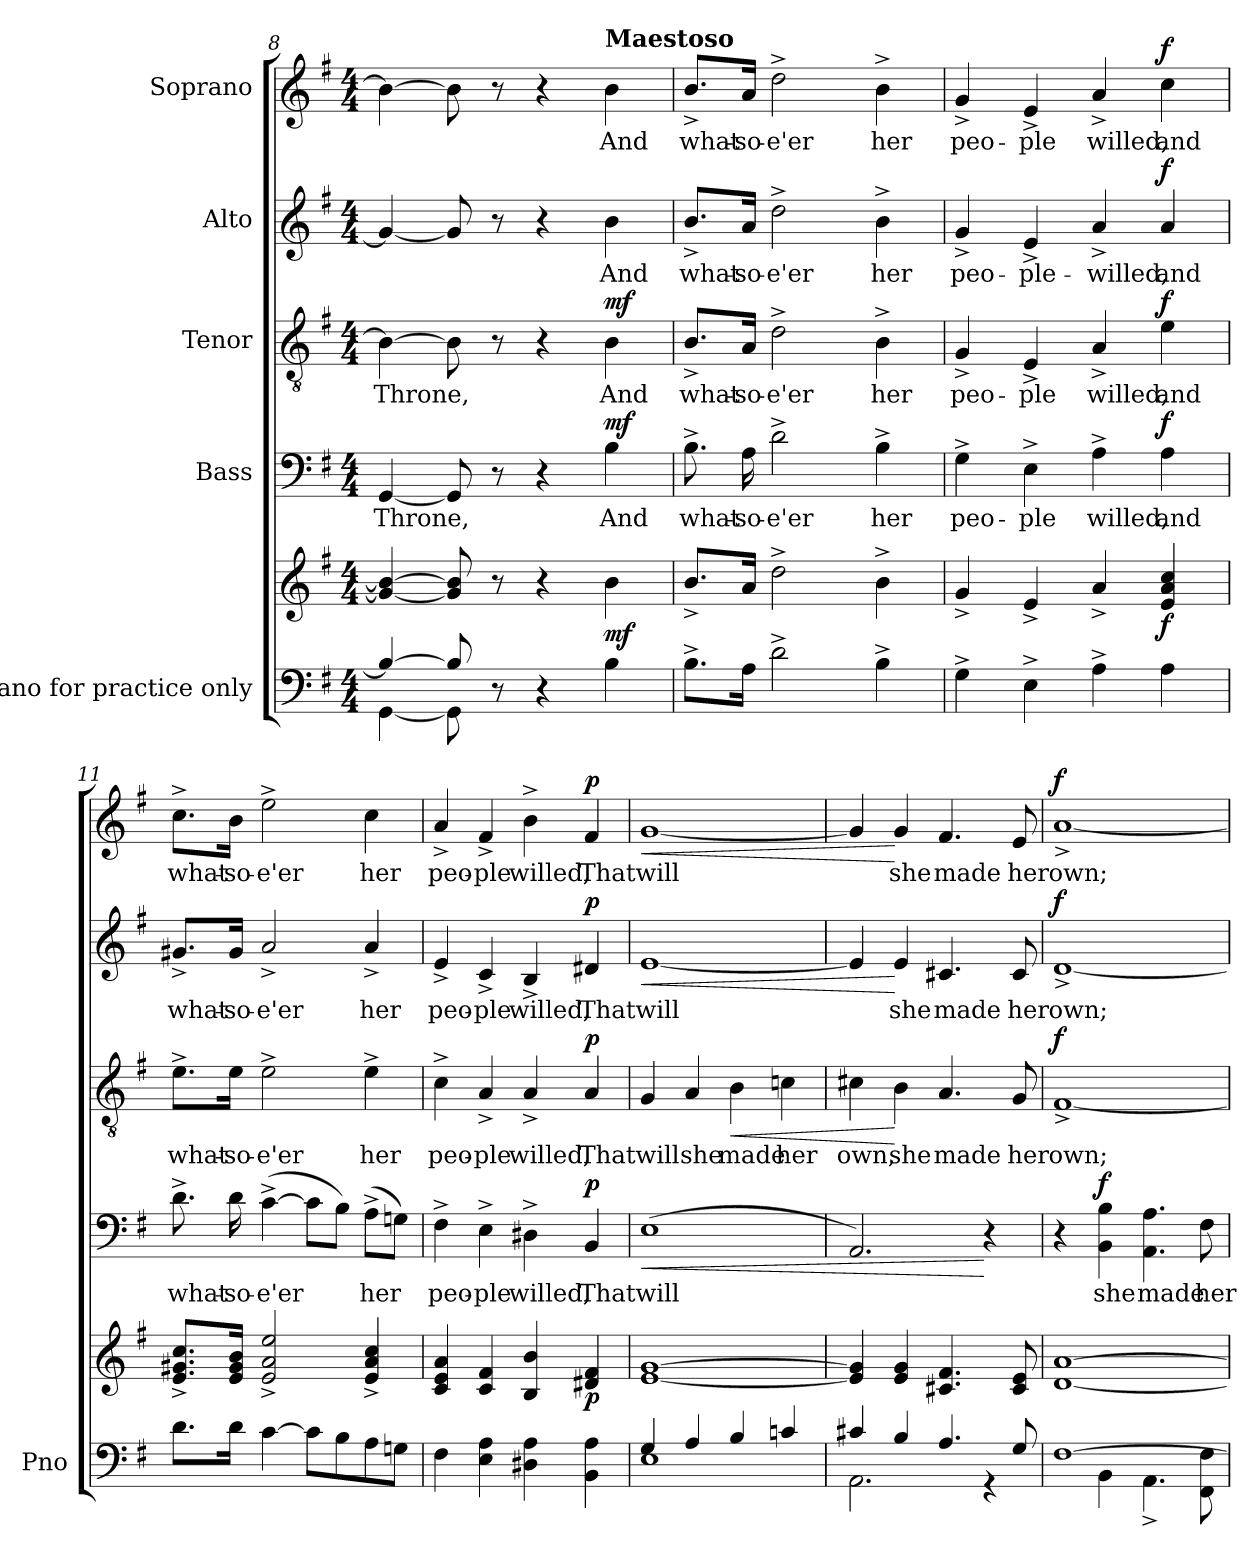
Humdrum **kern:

**kern	**kern	**dynam	**kern	**text	**dynam	**kern	**text	**dynam	**kern	**text	**dynam	**kern	**text	**dynam
*part5	*part5	*part5	*part4	*part4	*part4	*part3	*part3	*part3	*part2	*part2	*part2	*part1	*part1	*part1
*staff6	*staff5	*staff5/6	*staff4	*staff4	*staff4	*staff3	*staff3	*staff3	*staff2	*staff2	*staff2	*staff1	*staff1	*staff1
*I"Piano for practice only	*	*	*I"Bass	*	*	*I"Tenor	*	*	*I"Alto	*	*	*I"Soprano	*	*
*I'Pno	*	*	*	*	*	*	*	*	*	*	*	*	*	*
*clefF4	*clefG2	*	*clefF4	*	*	*clefGv2	*	*	*clefG2	*	*	*clefG2	*	*
*k[f#]	*k[f#]	*	*k[f#]	*	*	*k[f#]	*	*	*k[f#]	*	*	*k[f#]	*	*
*M4/4	*M4/4	*	*M4/4	*	*	*M4/4	*	*	*M4/4	*	*	*M4/4	*	*
=8	=8	=8	=8	=8	=8	=8	=8	=8	=8	=8	=8	=8	=8	=8
*^	*	*	*	*	*	*	*	*	*	*	*	*	*	*
4B/_	[4GG\	4g/_ 4b/_	.	[4GG/	Throne,	.	4B\_	Throne,	.	4g/_	.	.	4b\_	.	.
8B/]	8GG\]	8g/] 8b/]	.	8GG/]	.	.	8B\]	.	.	8g/]	.	.	8b\]	.	.
8r	8ryy	8r	.	8r	.	.	8r	.	.	8r	.	.	8r	.	.
4r	2ryy	4r	.	4r	.	.	4r	.	.	4r	.	.	4r	.	.
!	!	!	!	!	!	!	!	!	!	!	!	!	!LO:TX:a:B:t=Maestoso	!	!
!	!	!	!LO:DY:b	!	!	!LO:DY:a	!	!	!LO:DY:a	!	!	!	!	!	!
4B\	.	4b\	mf	4B\	And	mf	4B\	And	mf	4b\	And	.	4b\	And	.
*v	*v	*	*	*	*	*	*	*	*	*	*	*	*	*	*
=9	=9	=9	=9	=9	=9	=9	=9	=9	=9	=9	=9	=9	=9	=9
8.B^\L	8.b^/L	.	8.B^\	what-	.	8.B^/L	what-	.	8.b^/L	what-	.	8.b^/L	what-	.
16A\Jk	16a/Jk	.	16A\	-so-	.	16A/Jk	-so-	.	16a/Jk	-so-	.	16a/Jk	-so-	.
2d^\	2dd^\	.	2d^\	e'er	.	2d^\	-e'er	.	2dd^\	-e'er	.	2dd^\	-e'er	.
4B^\	4b^\	.	4B^\	her	.	4B^\	her	.	4b^\	her	.	4b^\	her	.
=10	=10	=10	=10	=10	=10	=10	=10	=10	=10	=10	=10	=10	=10	=10
4G^<\	4g^/	.	4G^<\	peo-	.	4G^/	peo-	.	4g^/	peo-	.	4g^/	peo-	.
4E^<\	4e^/	.	4E^<\	-ple	.	4E^/	-ple	.	4e^/	-ple-	.	4e^/	-ple	.
4A^<\	4a^/	.	4A^<\	willed,	.	4A^/	willed,	.	4a^/	-willed,	.	4a^/	willed,	.
!	!	!LO:DY:b	!	!	!LO:DY:a	!	!	!LO:DY:a	!	!	!LO:DY:a	!	!	!LO:DY:a
4A\	4e/ 4a/ 4cc/	f	4A\	and	f	4e\	and	f	4a/	and	f	4cc\	and	f
=11	=11	=11	=11	=11	=11	=11	=11	=11	=11	=11	=11	=11	=11	=11
8.d\L	8.e/^ 8.g#X/^ 8.cc/^L	.	8.d^\	what-	.	8.e^\L	what-	.	8.g#X^/L	what-	.	8.cc^\L	what-	.
16d\Jk	16e/ 16g#/ 16b/Jk	.	16d\	-so-	.	16e\Jk	-so-	.	16g#/Jk	-so-	.	16b\Jk	-so-	.
[4c\	2e/^ 2a/^ 2ee/^	.	([4c^\	-e'er	.	2e^\	-e'er	.	2a^/	-e'er	.	2ee^\	-e'er	.
8c\L]	.	.	8c\L]	.	.	.	.	.	.	.	.	.	.	.
8B\	.	.	8B\J)	.	.	.	.	.	.	.	.	.	.	.
8A\	4e/^ 4a/^ 4cc/^	.	(8A^\L	her	.	4e^\	her	.	4a^/	her	.	4cc\	her	.
8Gn\J	.	.	8Gn\J)	.	.	.	.	.	.	.	.	.	.	.
=12	=12	=12	=12	=12	=12	=12	=12	=12	=12	=12	=12	=12	=12	=12
4F#\	4c/ 4e/ 4a/	.	4F#^<\	peo-	.	4c^\	peo-	.	4e^/	peo-	.	4a^>/	peo-	.
4E\ 4A\	4c/ 4f#/	.	4E^<\	-ple	.	4A^/	-ple	.	4c^/	-ple	.	4f#^/	-ple	.
4D#X\ 4A\	4B/ 4b/	.	4D#X^<\	willed,	.	4A^/	willed,	.	4B^/	willed,	.	4b^\	willed,	.
!	!	!LO:DY:b	!	!	!LO:DY:a	!	!	!LO:DY:a	!	!	!LO:DY:a	!	!	!LO:DY:a
4BB\ 4A\	4d#X/ 4f#/	p	4BB/	That	p	4A/	That	p	4d#X/	That	p	4f#/	That	p
=13	=13	=13	=13	=13	=13	=13	=13	=13	=13	=13	=13	=13	=13	=13
*^	*	*	*	*	*	*	*	*	*	*	*	*	*	*
!	!	!	!	!	!	!LO:HP:b	!	!	!	!	!	!LO:HP:b	!	!	!LO:HP:b
4G/	1E	[1e [1g	.	(1E	will	<	4G/	will	.	[1e	will	<	[1g	will	<
4A/	.	.	.	.	.	.	4A/	she	.	.	.	.	.	.	.
!	!	!	!	!	!	!	!	!	!LO:HP:b	!	!	!	!	!	!
4B/	.	.	.	.	.	.	4B\	made	<	.	.	.	.	.	.
4cn/	.	.	.	.	.	.	4cn\	her	.	.	.	.	.	.	.
=14	=14	=14	=14	=14	=14	=14	=14	=14	=14	=14	=14	=14	=14	=14	=14
4c#X/	2.AA\	4e/] 4g/]	.	2.AA/)	.	.	4c#X\	own,	.	4e/]	.	.	4g/]	.	.
4B/	.	4e/ 4g/	.	.	.	.	4B\	she	[	4e/	she	[	4g/	she	[
4.A/	.	4.c#X/ 4.f#/	.	.	.	.	4.A/	made	.	4.c#X/	made	.	4.f#/	made	.
.	4r	.	.	4r	.	[	.	.	.	.	.	.	.	.	.
8G/	.	8c#/ 8e/	.	.	.	.	8G/	her	.	8c#/	her	.	8e/	her	.
=15	=15	=15	=15	=15	=15	=15	=15	=15	=15	=15	=15	=15	=15	=15	=15
!	!	!	!	!	!	!	!	!	!LO:DY:a	!	!	!LO:DY:a	!	!	!LO:DY:a
[1F#	4ryy	[1d [1a	.	4r	.	.	[1F#^>	own;	f	[1d^>	own;	f	[1a^>	own;	f
!	!	!	!	!	!	!LO:DY:a	!	!	!	!	!	!	!	!	!
.	4BB\	.	.	4BB\ 4B\	she	f	.	.	.	.	.	.	.	.	.
.	4.AA^\	.	.	4.AA\ 4.A\	made	.	.	.	.	.	.	.	.	.	.
.	8FF#\ 8F#\	.	.	8F#\	her	.	.	.	.	.	.	.	.	.	.
*v	*v	*	*	*	*	*	*	*	*	*	*	*	*	*	*
=	=	=	=	=	=	=	=	=	=	=	=	=	=	=
*-	*-	*-	*-	*-	*-	*-	*-	*-	*-	*-	*-	*-	*-	*-
